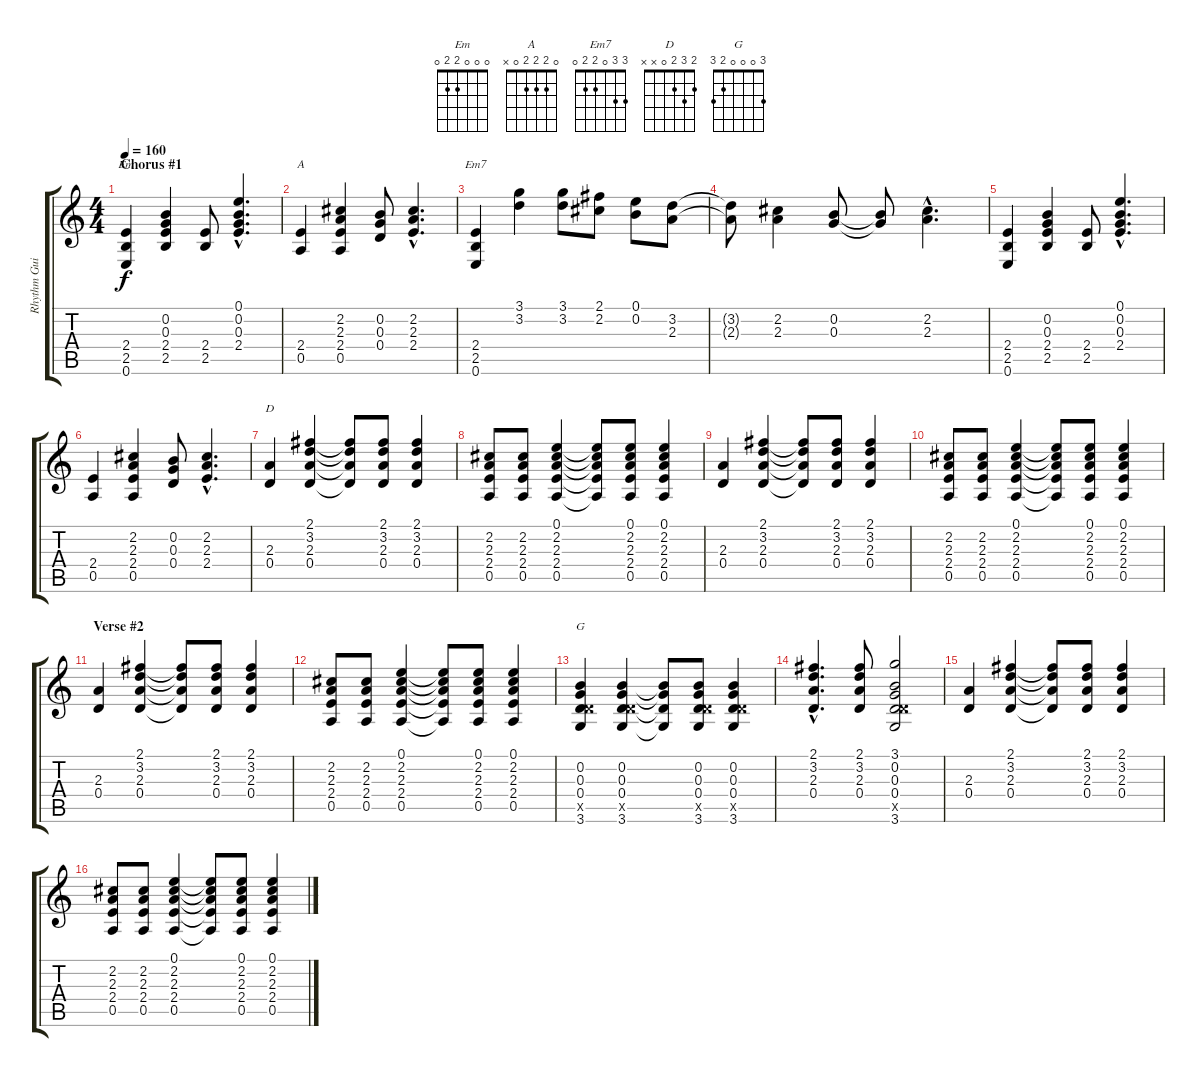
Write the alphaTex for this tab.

\track ("Rhythm Guitar" "Rhythm Gui") {instrument electricguitarclean}
\staff {score tabs}
\tuning (E4 B3 G3 D3 A2 E2) {hide}
\chord ("Em" 0 0 0 2 2 0)
\chord ("A" 0 2 2 2 0 x)
\chord ("Em7" 3 3 0 2 2 0)
\chord ("D" 2 3 2 0 x x)
\chord ("G" 3 0 0 0 2 3)
\ts (4 4)
\section ("" "Chorus #1")
\tempo 160
\clef g2
\ks c
(2.4 2.5 0.6).4{ch "Em" dy f} (0.2 0.3 2.4 2.5).4 (2.4 2.5).8 (0.1{hac} 0.2{hac} 0.3{hac} 2.4{hac}).4{d} |
(2.4 0.5).4{ch "A"} (2.2 2.3 2.4 0.5).4 (0.2 0.3 0.4).8 (2.2{hac} 2.3{hac} 2.4{hac}).4{d} |
(2.4 2.5 0.6).4{ch "Em7"} (3.1 3.2).4 (3.1 3.2).8 (2.1 2.2).8 (0.1 0.2).8 (3.2 2.3).8 |
(3.2{t} 2.3{t}).8 (2.2 2.3).4 (0.2 0.3).8 (0.2{t} 0.3{t}).8 (2.2{hac} 2.3{hac}).4{d} |
(2.4 2.5 0.6).4 (0.2 0.3 2.4 2.5).4 (2.4 2.5).8 (0.1{hac} 0.2{hac} 0.3{hac} 2.4{hac}).4{d} |
(2.4 0.5).4 (2.2 2.3 2.4 0.5).4 (0.2 0.3 0.4).8 (2.2{hac} 2.3{hac} 2.4{hac}).4{d} |
(2.3 0.4).4{ch "D"} (2.1 3.2 2.3 0.4).4 (2.1{t} 3.2{t} 2.3{t} 0.4{t}).8 (2.1 3.2 2.3 0.4).8 (2.1 3.2 2.3 0.4).4 |
(2.2 2.3 2.4 0.5).8 (2.2 2.3 2.4 0.5).8 (0.1 2.2 2.3 2.4 0.5).4 (0.1{t} 2.2{t} 2.3{t} 2.4{t} 0.5{t}).8 (0.1 2.2 2.3 2.4 0.5).8 (0.1 2.2 2.3 2.4 0.5).4 |
(2.3 0.4).4 (2.1 3.2 2.3 0.4).4 (2.1{t} 3.2{t} 2.3{t} 0.4{t}).8 (2.1 3.2 2.3 0.4).8 (2.1 3.2 2.3 0.4).4 |
(2.2 2.3 2.4 0.5).8 (2.2 2.3 2.4 0.5).8 (0.1 2.2 2.3 2.4 0.5).4 (0.1{t} 2.2{t} 2.3{t} 2.4{t} 0.5{t}).8 (0.1 2.2 2.3 2.4 0.5).8 (0.1 2.2 2.3 2.4 0.5).4 |
\section ("" "Verse #2")
(2.3 0.4).4 (2.1 3.2 2.3 0.4).4 (2.1{t} 3.2{t} 2.3{t} 0.4{t}).8 (2.1 3.2 2.3 0.4).8 (2.1 3.2 2.3 0.4).4 |
(2.2 2.3 2.4 0.5).8 (2.2 2.3 2.4 0.5).8 (0.1 2.2 2.3 2.4 0.5).4 (0.1{t} 2.2{t} 2.3{t} 2.4{t} 0.5{t}).8 (0.1 2.2 2.3 2.4 0.5).8 (0.1 2.2 2.3 2.4 0.5).4 |
(0.2 0.3 0.4 5.5{x} 3.6).4{ch "G"} (0.2 0.3 0.4 5.5{x} 3.6).4 (0.2{t} 0.3{t} 0.4{t} 3.6{t}).8 (0.2 0.3 0.4 5.5{x} 3.6).8 (0.2 0.3 0.4 5.5{x} 3.6).4 |
(2.1{hac} 3.2{hac} 2.3{hac} 0.4{hac}).4{d} (2.1 3.2 2.3 0.4).8 (3.1 0.2 0.3 0.4 5.5{x} 3.6).2 |
(2.3 0.4).4 (2.1 3.2 2.3 0.4).4 (2.1{t} 3.2{t} 2.3{t} 0.4{t}).8 (2.1 3.2 2.3 0.4).8 (2.1 3.2 2.3 0.4).4 |
(2.2 2.3 2.4 0.5).8 (2.2 2.3 2.4 0.5).8 (0.1 2.2 2.3 2.4 0.5).4 (0.1{t} 2.2{t} 2.3{t} 2.4{t} 0.5{t}).8 (0.1 2.2 2.3 2.4 0.5).8 (0.1 2.2 2.3 2.4 0.5).4
